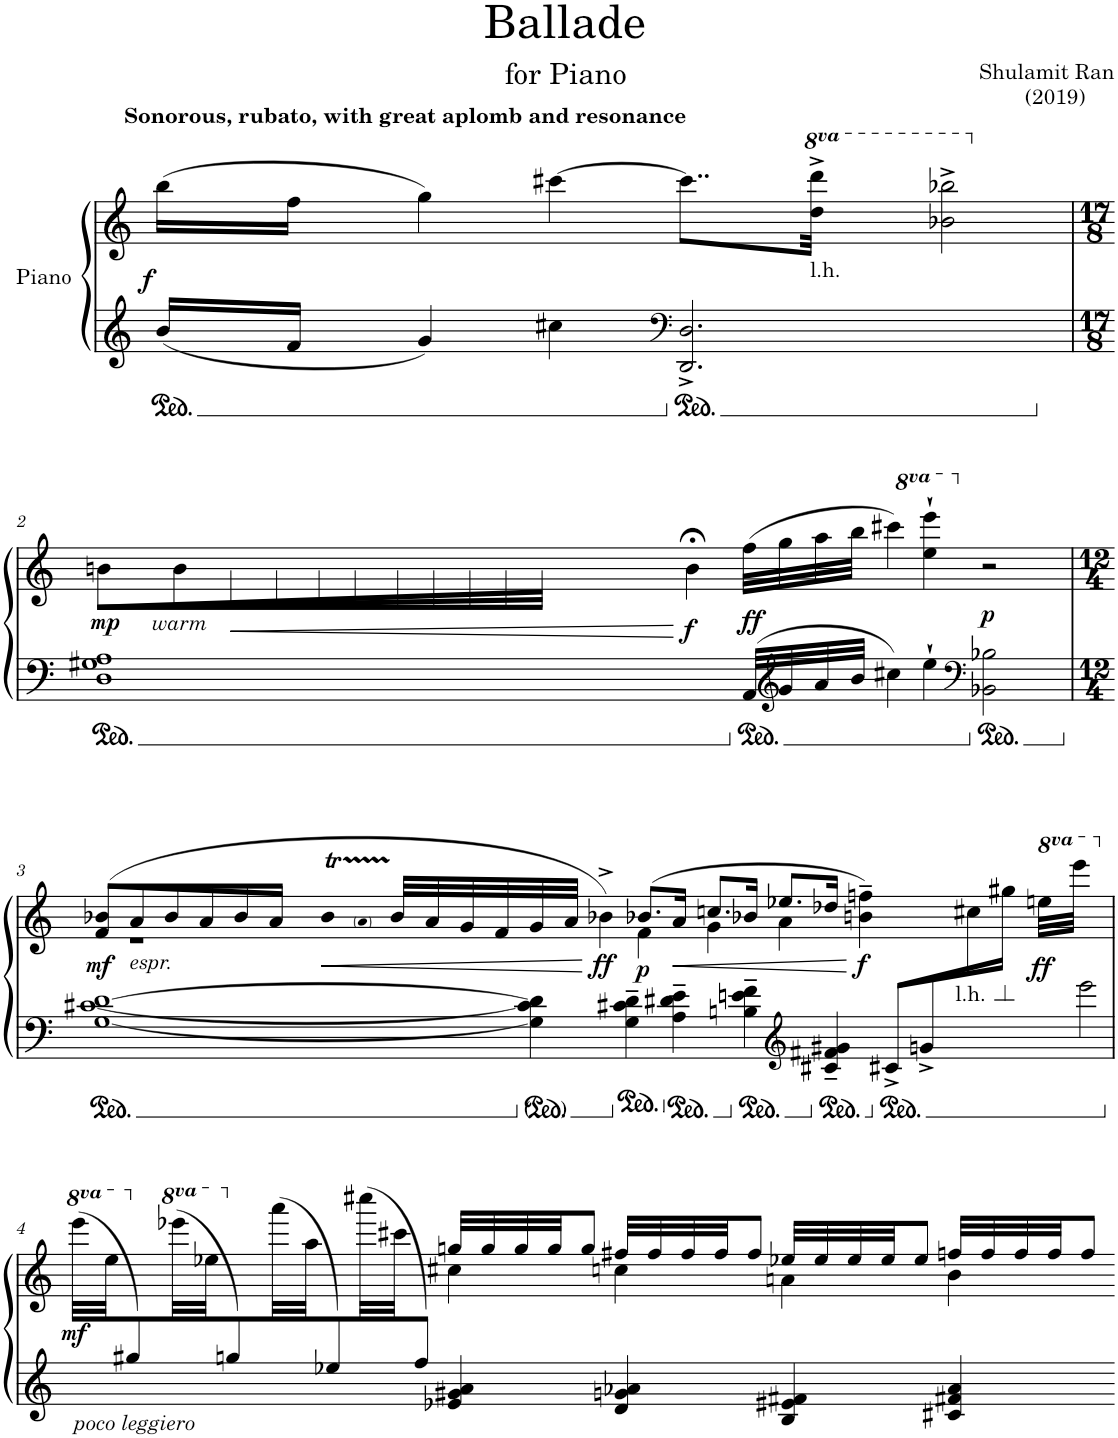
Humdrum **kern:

**kern	**kern	**dynam
*part1	*part1	*part1
*staff2	*staff1	*staff1/2
*I"Piano	*	*
*I'Pno	*	*
*clefG2	*clefG2	*
*k[]	*k[]	*
*M11/8	*M11/8	*
=1	=1	=1
!	!LO:TX:a:B:t=Sonorous, rubato, with great aplomb and resonance	!
!	!	!LO:DY:b
16b/LL	(16bb\LL	f
16f/JJ	16ff\JJ	.
4g/	4gg\)	.
4cc#X\	[4ccc#X\	.
*clefF4	*	*
2.DD/^ 2.D/^	8..ccc#\L]	.
*	*8va	*
!	!LO:TX:b:t=l.h.	!
.	32ddd\^ 32dddd\^Jkk	.
.	2bb-X\^ 2bbb-X\^	.
!!LO:LB:g=z
=2	=2	=2
*M17/8	*M17/8	*
*	*X8va	*
!	!	!LO:DY:b
1D 1G#X 1A	32bn\LLL	mp
!	!LO:TX:b:i:t=warm	!
.	32b\	.
!	!	!LO:HP:b
.	32b\	<
.	32b\	.
.	32b\	.
.	32b\	.
.	32b\	.
.	32b\	.
.	32b\	.
.	32b\	.
.	32b\JJJ	.
.	4ryy	.
.	8ryy	.
.	32ryy	.
!	!	!LO:DY:n=1:b
.	4b;<\	[ f
*clefG2	*	*
!	!	!LO:DY:n=2:b
32f/LLL	(32ff\LLL	ff
32g/	32gg\	.
32a/	32aa\	.
32b/JJJ	32bb\JJJ	.
*	*8va	*
4cc#X\	4cccc#X\)	.
4ee`\	4eee\` 4eeee\`	.
*clefF4	*	*
*	*X8va	*
!	!	!LO:DY:n=3:a=2
2BB-X\ 2B-X\	2r	p
!!LO:LB:g=z
=3	=3	=3
*M12/4	*M12/4	*
*	*^	*
*	*	*^	*
!	!	!	!	!LO:DY:b
[1G [1c#X [1d	(16f/ 16b-X/LL	16ryy	4.ryy	mf
!	!LO:TX:b:i:t=espr.	!	!	!
.	16a/	1r	.	.
.	16b-/	.	.	.
.	16a/	.	.	.
.	16b-/	.	.	.
.	16a/JJ	.	.	.
*	*	*v	*v	*
!	!	!	!LO:HP:b
.	4b-T	.	<
.	4aTTT!	.	.
.	32b-/LLL	.	.
.	32a/	.	.
.	32g/	.	.
.	32f/	.	.
!LO:TX:b:t=(     )	!	!	!
4G\] 4c#\] 4d\]	32g/	.	.
.	32a/JJJ	.	.
!	!	!	!LO:DY:n=1:b
.	4b-X^\)	4ryy	[ ff
4G\~ 4c#X\~ 4d\~	.	.	.
!	!	!	!LO:DY:n=2:b
.	(8.b-X/L	4f\	p
!	!	!	!LO:HP:b
4A\~ 4d#X\~ 4e\~	16a/Jk	.	<
.	8.ccn/L	4g\	.
4Bn\~ 4en\~ 4f\~	16b-X/Jk	.	.
.	8.ee-X/L	4a\	.
*clefG2	*	*	*
4c#X/~ 4f#X/~ 4g#X/~	16dd-X/Jk	.	.
!	!	!	!LO:DY:n=3:b
.	4bn\~ 4ffn\~)	2...ryy	[ f
16c#X^/LL	.	.	.
!LO:TX:a:t=|	!	!	!
16gn^/	16ryy	.	.
*	*	*^	*
!LO:TX:a:t=l.h.	!	!	!	!
8ryy	8ryy	.	16cc#X\	.
.	.	.	16gg#X\JJ	.
*	*8va	*	*	*
!	!	!	!	!LO:DY:n=4:b
2eee\	32eeen\LLL	.	2ryy	ff
.	32eeee\JJJ	.	.	.
*	*X8va	*	*	*
.	4.ryy	.	.	.
.	16ryy	.	.	.
*	*v	*v	*v	*
!!LO:LB:g=z
=4	=4	=4
*M7/4	*M7/4	*
*^	*	*
*	*	*8va	*
*	*	*^	*
!LO:TX:b:i:t=poco leggiero	!	!	!	!
!	!	!	!	!LO:DY:b
16ryy	2ryy	(32eeee\LLL	2.ryy	mf
.	.	32eee\JJ	.	.
*	*	*X8va	*	*
8gg#X/)	.	8ryy	.	.
*	*	*8va	*	*
16ryy	.	(32eeee-X\LL	.	.
.	.	32eee-X\JJ	.	.
8gggn/)	.	8ryy	.	.
*X8va	*	*	*	*
16ryy	.	(32aaa\LL	.	.
.	.	32aa\JJ	.	.
8ee-X/)	.	8ryy	.	.
.	4ryy	.	.	.
16ryy	.	(32cccc#X\LL	.	.
.	.	32ccc#X\JJ	.	.
8ff/J)	.	8ryy	.	.
1ryy	4e-X/ 4g#X/ 4a/	32ggn/LLL	4cc#X\	.
.	.	32gg/	.	.
.	.	32gg/	.	.
.	.	32gg/JJ	.	.
.	.	8gg/J	.	.
.	4d/ 4gn/ 4a-X/	32ff#X/LLL	4ccn\	.
.	.	32ff#/	.	.
.	.	32ff#/	.	.
.	.	32ff#/JJ	.	.
.	.	8ff#/J	.	.
.	4B/ 4e#X/ 4f#X/	32ee-X/LLL	4an\	.
.	.	32ee-/	.	.
.	.	32ee-/	.	.
.	.	32ee-/JJ	.	.
.	.	8ee-/J	.	.
.	4c#X/ 4f#X/ 4a-/	32ffn/LLL	4b\	.
.	.	32ff/	.	.
.	.	32ff/	.	.
.	.	32ff/JJ	.	.
.	.	8ff/J	.	.
*v	*v	*	*	*
*	*v	*v	*
=-	=-	=-
*-	*-	*-
